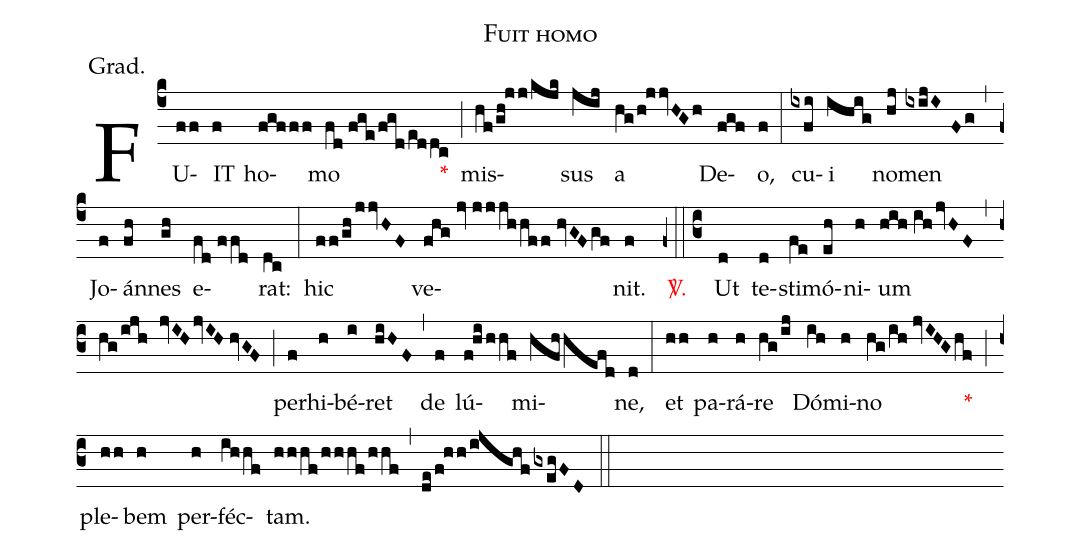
name:Fuit homo;
annotation:Grad.;
mode:V.;
office-part:Gradual;
%%
(c4) FU(ff)IT(f) ho(fgfff)mo(fd//fge/fgd/eddc) <v>\red{*}</v>(;) mis(hf/gh!jj/kjk)sus(jij) a(hg/h!jjvHGh) De(fgf)o,(f) (:) cu(ixfi)i(ihig) no(hj)men(ixijIFg) (,) Jo(f)án(fh)nes(gh) e(fd//ffd)rat:(dc) (:) hic(ff/gh/jjvHF) ve(fhg//jv//jjjhhff//hvGFgf)nit.(f) <v>\red{\Vbar.}</v>(z0::c3) Ut(d) te(d)sti(fe)mó(eh)ni(h)um(hih//ihjvHF) (,) (hg/ijh jvIHjvIH//hvGF) (;) per(f)hi(h)bé(i)ret(hiHF) (,) de(f) lú(f!hi/hhf)mi(hfhhefd)ne,(d) (:) et(hh) pa(h)rá(h)re(hg/ij) Dó(ih)mi(h)no(hg/ih//jvIHGhf) <v>\red{*}</v>(;) ple(hh)bem(h) per(h)féc(ihhf)tam.(hhhf/hhhf/hhf) (,) (de/f!hh/ijghfgxegFD) (::)
